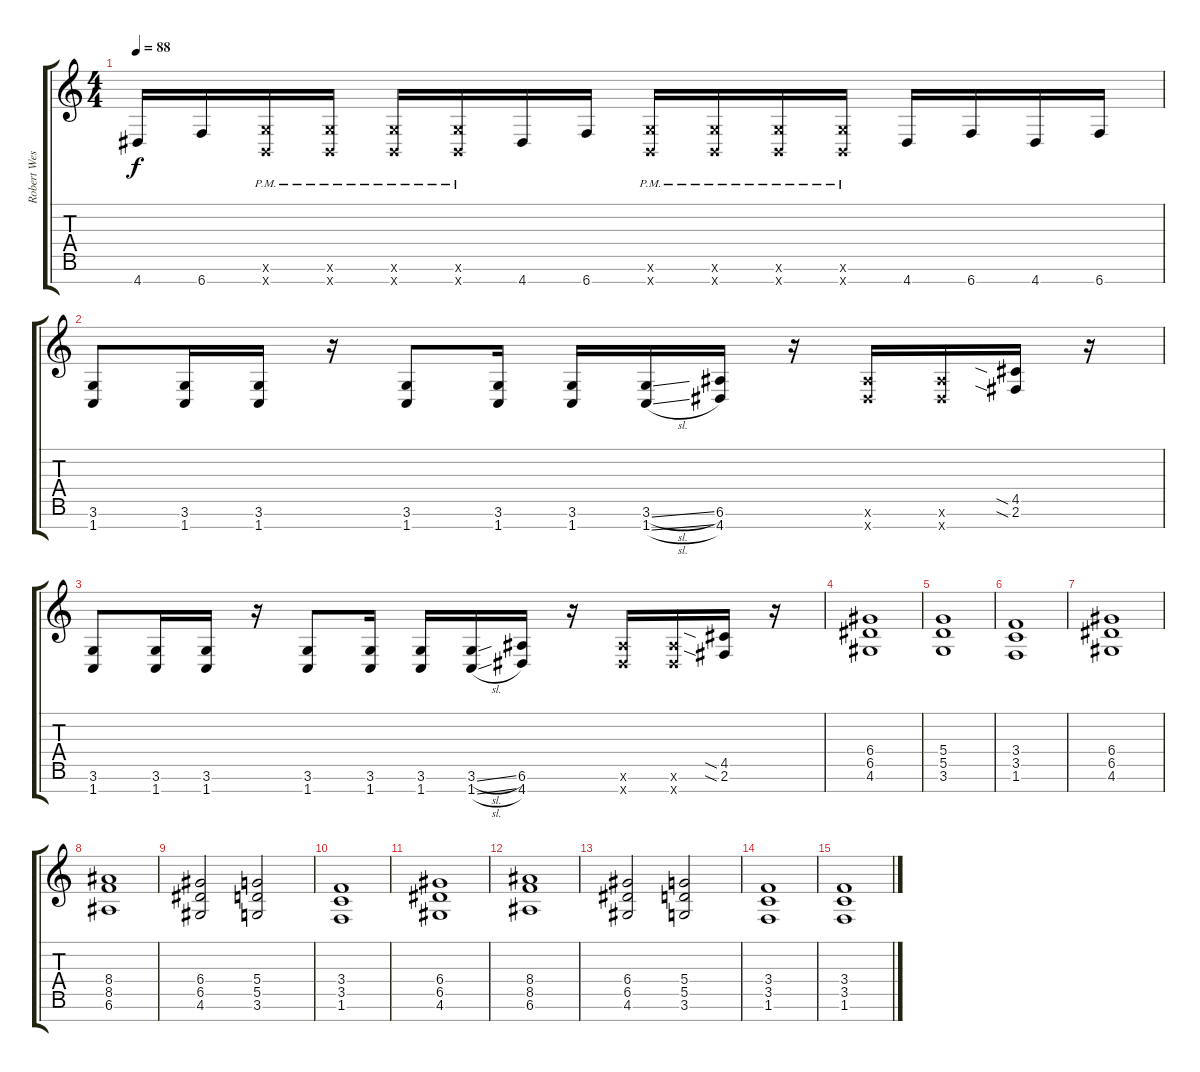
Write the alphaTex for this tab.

\track ("Robert Westerholt" "Robert Wes") {instrument distortionguitar}
\staff {score tabs}
\tuning (E4 B3 G3 D3 A2 E2 B1) {hide}
\ts (4 4)
\tempo 88
\clef g2
\ks c
4.7.16{dy f} 6.7.16 (3.6{pm x} 0.7{x}).16 (3.6{pm x} 0.7{x}).16 (3.6{pm x} 0.7{x}).16 (3.6{pm x} 0.7{x}).16 4.7.16 6.7.16 (3.6{pm x} 0.7{x}).16 (3.6{pm x} 0.7{x}).16 (3.6{pm x} 0.7{x}).16 (3.6{pm x} 0.7{x}).16 4.7.16 6.7.16 4.7.16 6.7.16 |
(3.6 1.7).8 (3.6 1.7).16 (3.6 1.7).16 r.16 (3.6 1.7).8 (3.6 1.7).16 (3.6 1.7).16 (3.6{sl} 1.7{sl}).16 (6.6 4.7).16 r.16 (6.6{x} 4.7{x}).16 (6.6{x} 4.7{x}).16 (4.5{sia} 2.6{sia}).16 r.16 |
(3.6 1.7).8 (3.6 1.7).16 (3.6 1.7).16 r.16 (3.6 1.7).8 (3.6 1.7).16 (3.6 1.7).16 (3.6{sl} 1.7{sl}).16 (6.6 4.7).16 r.16 (6.6{x} 4.7{x}).16 (6.6{x} 4.7{x}).16 (4.5{sia} 2.6{sia}).16 r.16 |
(6.4 6.5 4.6).1 |
(5.4 5.5 3.6).1 |
(3.4 3.5 1.6).1{instrument distortionguitar} |
(6.4 6.5 4.6).1 |
(8.4 8.5 6.6).1 |
(6.4 6.5 4.6).2 (5.4 5.5 3.6).2 |
(3.4 3.5 1.6).1 |
(6.4 6.5 4.6).1 |
(8.4 8.5 6.6).1 |
(6.4 6.5 4.6).2 (5.4 5.5 3.6).2 |
(3.4 3.5 1.6).1 |
(3.4 3.5 1.6).1
